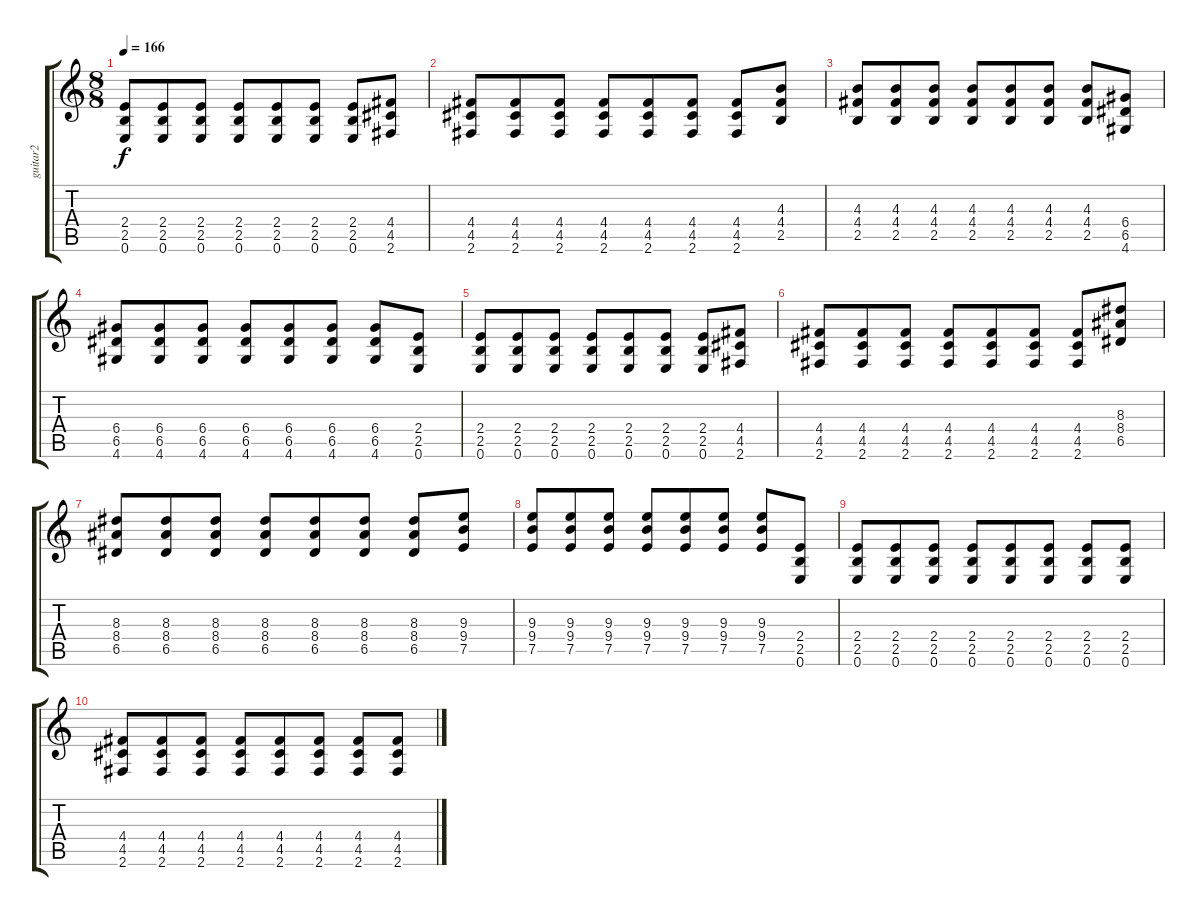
\track ("guitar2" "guitar2") {instrument overdrivenguitar}
\staff {score tabs}
\tuning (E4 B3 G3 D3 A2 E2) {hide}
\ts (8 8)
\tempo 166
\clef g2
\ks c
(2.4 2.5 0.6).8{dy f} (2.4 2.5 0.6).8 (2.4 2.5 0.6).8 (2.4 2.5 0.6).8 (2.4 2.5 0.6).8 (2.4 2.5 0.6).8 (2.4 2.5 0.6).8 (4.4 4.5 2.6).8 |
(4.4 4.5 2.6).8 (4.4 4.5 2.6).8 (4.4 4.5 2.6).8 (4.4 4.5 2.6).8 (4.4 4.5 2.6).8 (4.4 4.5 2.6).8 (4.4 4.5 2.6).8 (4.3 4.4 2.5).8 |
(4.3 4.4 2.5).8 (4.3 4.4 2.5).8 (4.3 4.4 2.5).8 (4.3 4.4 2.5).8 (4.3 4.4 2.5).8 (4.3 4.4 2.5).8 (4.3 4.4 2.5).8 (6.4 6.5 4.6).8 |
(6.4 6.5 4.6).8 (6.4 6.5 4.6).8 (6.4 6.5 4.6).8 (6.4 6.5 4.6).8 (6.4 6.5 4.6).8 (6.4 6.5 4.6).8 (6.4 6.5 4.6).8 (2.4 2.5 0.6).8 |
(2.4 2.5 0.6).8 (2.4 2.5 0.6).8 (2.4 2.5 0.6).8 (2.4 2.5 0.6).8 (2.4 2.5 0.6).8 (2.4 2.5 0.6).8 (2.4 2.5 0.6).8 (4.4 4.5 2.6).8 |
(4.4 4.5 2.6).8 (4.4 4.5 2.6).8 (4.4 4.5 2.6).8 (4.4 4.5 2.6).8 (4.4 4.5 2.6).8 (4.4 4.5 2.6).8 (4.4 4.5 2.6).8 (8.3 8.4 6.5).8 |
(8.3 8.4 6.5).8 (8.3 8.4 6.5).8 (8.3 8.4 6.5).8 (8.3 8.4 6.5).8 (8.3 8.4 6.5).8 (8.3 8.4 6.5).8 (8.3 8.4 6.5).8 (9.3 9.4 7.5).8 |
(9.3 9.4 7.5).8 (9.3 9.4 7.5).8 (9.3 9.4 7.5).8 (9.3 9.4 7.5).8 (9.3 9.4 7.5).8 (9.3 9.4 7.5).8 (9.3 9.4 7.5).8 (2.4 2.5 0.6).8 |
(2.4 2.5 0.6).8 (2.4 2.5 0.6).8 (2.4 2.5 0.6).8 (2.4 2.5 0.6).8 (2.4 2.5 0.6).8 (2.4 2.5 0.6).8 (2.4 2.5 0.6).8 (2.4 2.5 0.6).8 |
(4.4 4.5 2.6).8 (4.4 4.5 2.6).8 (4.4 4.5 2.6).8 (4.4 4.5 2.6).8 (4.4 4.5 2.6).8 (4.4 4.5 2.6).8 (4.4 4.5 2.6).8 (4.4 4.5 2.6).8
